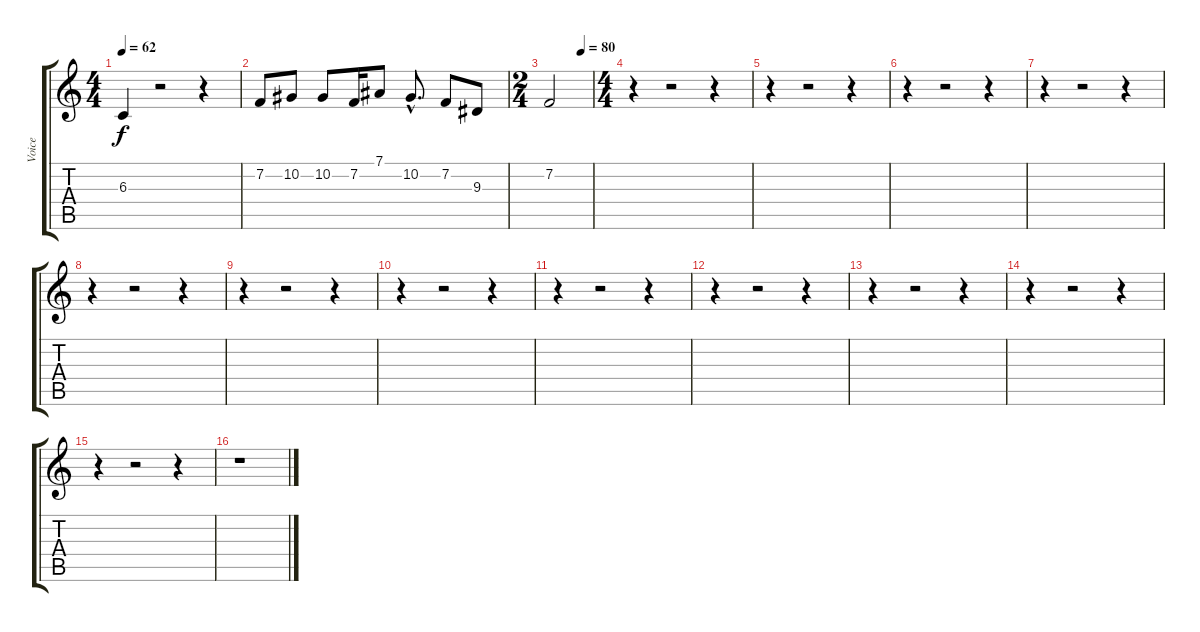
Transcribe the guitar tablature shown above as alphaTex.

\track ("Voice" "Voice") {instrument trumpet}
\staff {score tabs}
\tuning (Eb4 Bb3 Gb3 Db3 Ab2 Db2) {hide}
\ts (4 4)
\tempo 62
\clef g2
\ks c
6.3.4{dy f} r.2 r.4 |
7.2.8 10.2.8 10.2.8 7.2.16 7.1.8 10.2{hac}.8{d} 7.2.8 9.3.8 |
\ts (2 4)
\tempo (120 0.75)
\tempo (80 0.75)
7.2.2 |
\ts (4 4)
r.4 r.2 r.4 |
r.4 r.2 r.4 |
r.4 r.2 r.4 |
r.4 r.2 r.4 |
r.4 r.2 r.4 |
r.4 r.2 r.4 |
r.4 r.2 r.4 |
r.4 r.2 r.4 |
r.4 r.2 r.4 |
r.4 r.2 r.4 |
r.4 r.2 r.4 |
r.4 r.2 r.4 |
r.1
